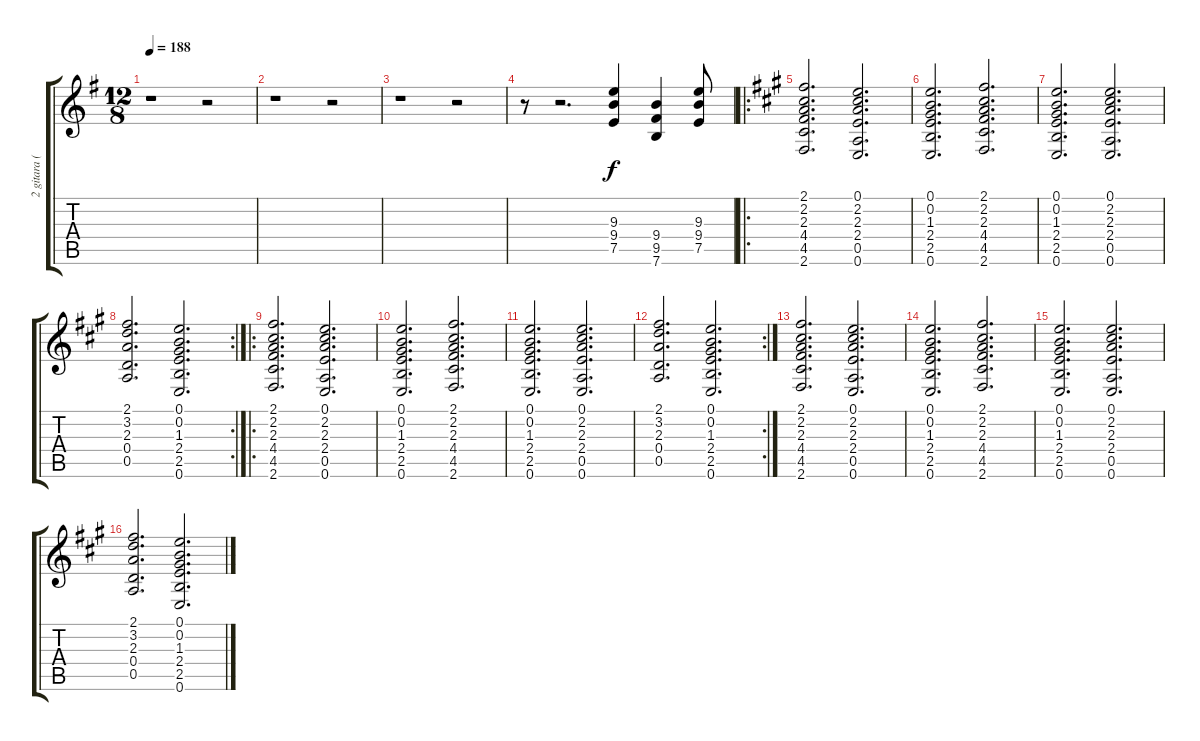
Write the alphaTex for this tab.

\track ("2 gitara (distorzija)" "2 gitara (") {instrument distortionguitar}
\staff {score tabs}
\tuning (E4 B3 G3 D3 A2 E2) {hide}
\ts (12 8)
\tempo 188
\clef g2
\ks g
r.1{dy f} r.2 |
r.1 r.2 |
r.1 r.2 |
r.8 r.2{d} (9.3 9.4 7.5).4 (9.4 9.5 7.6).4 (9.3 9.4 7.5).8 |
\ro
\ks a
(2.1 2.2 2.3 4.4 4.5 2.6).2{d} (0.1 2.2 2.3 2.4 0.5 0.6).2{d} |
(0.1 0.2 1.3 2.4 2.5 0.6).2{d} (2.1 2.2 2.3 4.4 4.5 2.6).2{d} |
(0.1 0.2 1.3 2.4 2.5 0.6).2{d} (0.1 2.2 2.3 2.4 0.5 0.6).2{d} |
\rc 2
(2.1 3.2 2.3 0.4 0.5).2{d} (0.1 0.2 1.3 2.4 2.5 0.6).2{d} |
\ro
(2.1 2.2 2.3 4.4 4.5 2.6).2{d} (0.1 2.2 2.3 2.4 0.5 0.6).2{d} |
(0.1 0.2 1.3 2.4 2.5 0.6).2{d} (2.1 2.2 2.3 4.4 4.5 2.6).2{d} |
(0.1 0.2 1.3 2.4 2.5 0.6).2{d} (0.1 2.2 2.3 2.4 0.5 0.6).2{d} |
\rc 2
(2.1 3.2 2.3 0.4 0.5).2{d} (0.1 0.2 1.3 2.4 2.5 0.6).2{d} |
(2.1 2.2 2.3 4.4 4.5 2.6).2{d} (0.1 2.2 2.3 2.4 0.5 0.6).2{d} |
(0.1 0.2 1.3 2.4 2.5 0.6).2{d} (2.1 2.2 2.3 4.4 4.5 2.6).2{d} |
(0.1 0.2 1.3 2.4 2.5 0.6).2{d} (0.1 2.2 2.3 2.4 0.5 0.6).2{d} |
(2.1 3.2 2.3 0.4 0.5).2{d} (0.1 0.2 1.3 2.4 2.5 0.6).2{d}
